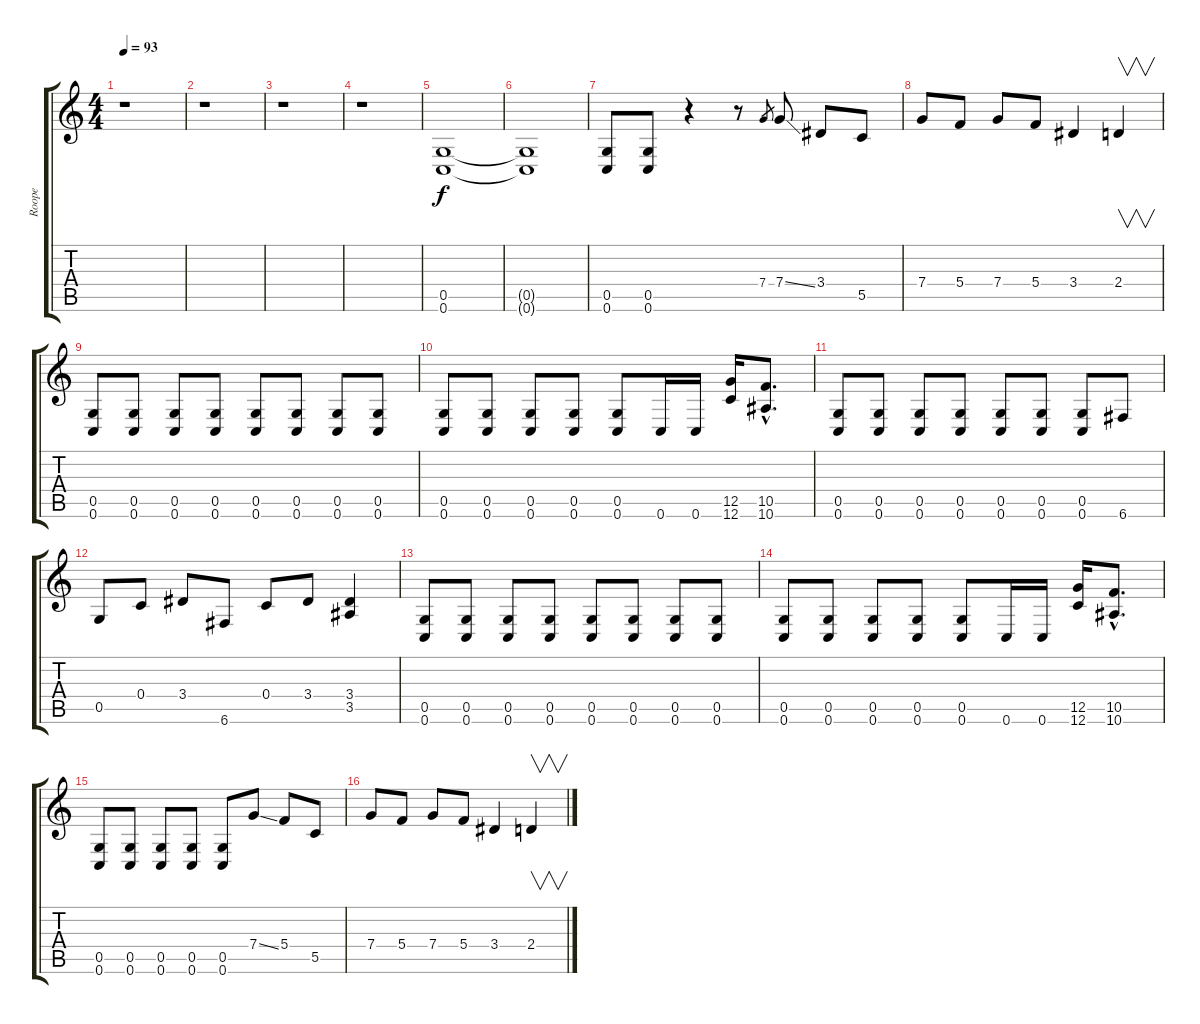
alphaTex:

\track ("Roope" "Roope") {instrument distortionguitar}
\staff {score tabs}
\tuning (D4 A3 F3 C3 G2 C2) {hide}
\ts (4 4)
\tempo 93
\clef g2
\ks c
r.1{dy f instrument distortionguitar} |
r.1 |
r.1 |
r.1 |
(0.5 0.6).1 |
(0.5{t} 0.6{t}).1 |
(0.5 0.6).8 (0.5 0.6).8 r.4 r.8 7.4.8{gr} 7.4{ss}.8 3.4.8 5.5.8 |
7.4.8 5.4.8 7.4.8 5.4.8 3.4.4 2.4.4{v instrument guitarharmonics} |
(0.5 0.6).8{instrument distortionguitar} (0.5 0.6).8 (0.5 0.6).8 (0.5 0.6).8 (0.5 0.6).8 (0.5 0.6).8 (0.5 0.6).8 (0.5 0.6).8 |
(0.5 0.6).8 (0.5 0.6).8 (0.5 0.6).8 (0.5 0.6).8 (0.5 0.6).8 0.6.16 0.6.16 (12.5 12.6).16 (10.5{hac} 10.6{hac}).8{d} |
(0.5 0.6).8 (0.5 0.6).8 (0.5 0.6).8 (0.5 0.6).8 (0.5 0.6).8 (0.5 0.6).8 (0.5 0.6).8 6.6.8 |
0.5.8 0.4.8 3.4.8 6.6.8 0.4.8 3.4.8 (3.4 3.5).4 |
(0.5 0.6).8 (0.5 0.6).8 (0.5 0.6).8 (0.5 0.6).8 (0.5 0.6).8 (0.5 0.6).8 (0.5 0.6).8 (0.5 0.6).8 |
(0.5 0.6).8 (0.5 0.6).8 (0.5 0.6).8 (0.5 0.6).8 (0.5 0.6).8 0.6.16 0.6.16 (12.5 12.6).16 (10.5{hac} 10.6{hac}).8{d} |
(0.5 0.6).8 (0.5 0.6).8 (0.5 0.6).8 (0.5 0.6).8 (0.5 0.6).8 7.4{ss}.8 5.4.8 5.5.8 |
7.4.8 5.4.8 7.4.8 5.4.8 3.4.4 2.4.4{v instrument guitarharmonics}
